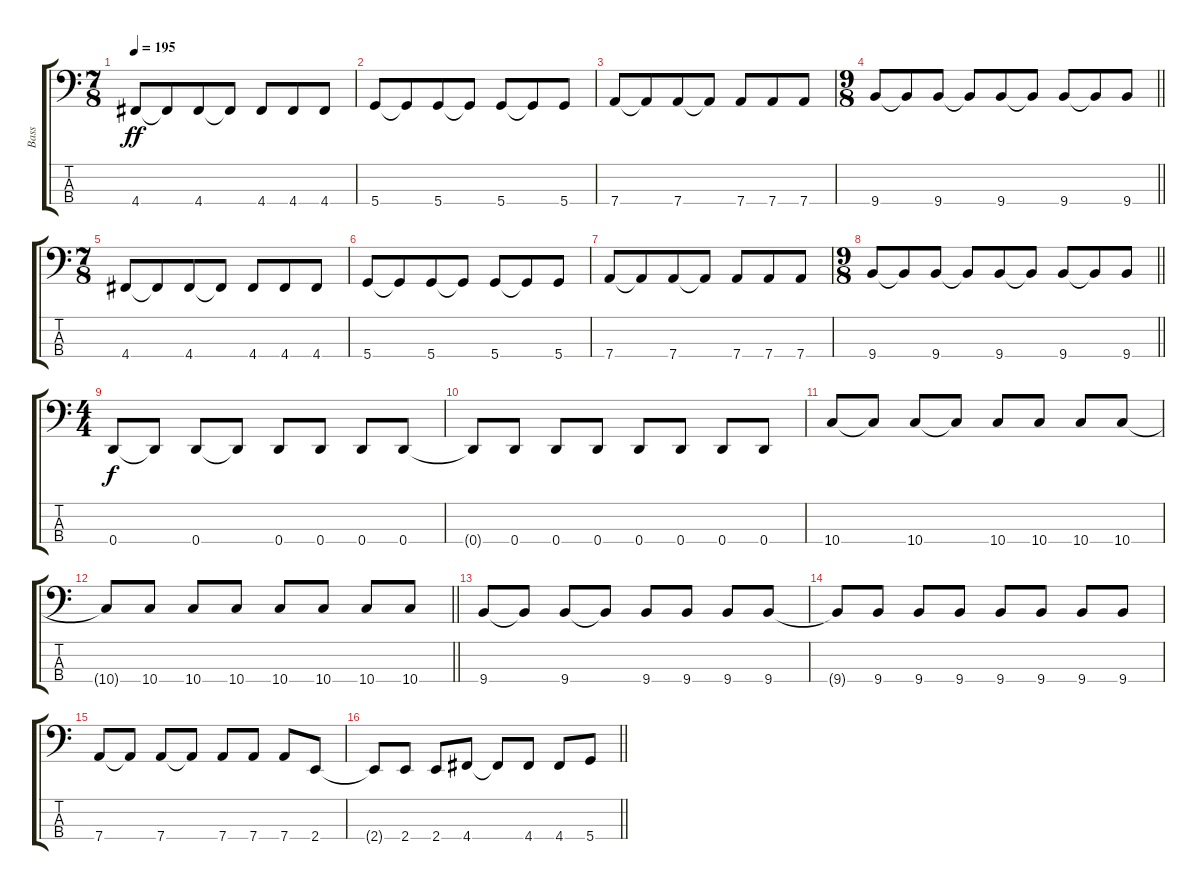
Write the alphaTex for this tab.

\track ("Bass" "Bass") {instrument electricbassfinger}
\staff {score tabs}
\tuning (F2 C2 G1 D1) {hide}
\ts (7 8)
\tempo 195
\clef f4
\ks c
4.4.8{dy ff} 4.4{t}.8 4.4.8 4.4{t}.8 4.4.8 4.4.8 4.4.8 |
5.4.8 5.4{t}.8 5.4.8 5.4{t}.8 5.4.8 5.4{t}.8 5.4.8 |
7.4.8 7.4{t}.8 7.4.8 7.4{t}.8 7.4.8 7.4.8 7.4.8 |
\ts (9 8)
\barLineRight lightlight
9.4.8 9.4{t}.8 9.4.8 9.4{t}.8 9.4.8 9.4{t}.8 9.4.8 9.4{t}.8 9.4.8 |
\ts (7 8)
4.4.8 4.4{t}.8 4.4.8 4.4{t}.8 4.4.8 4.4.8 4.4.8 |
5.4.8 5.4{t}.8 5.4.8 5.4{t}.8 5.4.8 5.4{t}.8 5.4.8 |
7.4.8 7.4{t}.8 7.4.8 7.4{t}.8 7.4.8 7.4.8 7.4.8 |
\ts (9 8)
\barLineRight lightlight
9.4.8 9.4{t}.8 9.4.8 9.4{t}.8 9.4.8 9.4{t}.8 9.4.8 9.4{t}.8 9.4.8 |
\ts (4 4)
0.4.8{dy f} 0.4{t}.8 0.4.8 0.4{t}.8 0.4.8 0.4.8 0.4.8 0.4.8 |
0.4{t}.8 0.4.8 0.4.8 0.4.8 0.4.8 0.4.8 0.4.8 0.4.8 |
10.4.8 10.4{t}.8 10.4.8 10.4{t}.8 10.4.8 10.4.8 10.4.8 10.4.8 |
\barLineRight lightlight
10.4{t}.8 10.4.8 10.4.8 10.4.8 10.4.8 10.4.8 10.4.8 10.4.8 |
9.4.8 9.4{t}.8 9.4.8 9.4{t}.8 9.4.8 9.4.8 9.4.8 9.4.8 |
9.4{t}.8 9.4.8 9.4.8 9.4.8 9.4.8 9.4.8 9.4.8 9.4.8 |
7.4.8 7.4{t}.8 7.4.8 7.4{t}.8 7.4.8 7.4.8 7.4.8 2.4.8 |
\barLineRight lightlight
2.4{t}.8 2.4.8 2.4.8 4.4.8 4.4{t}.8 4.4.8 4.4.8 5.4.8
